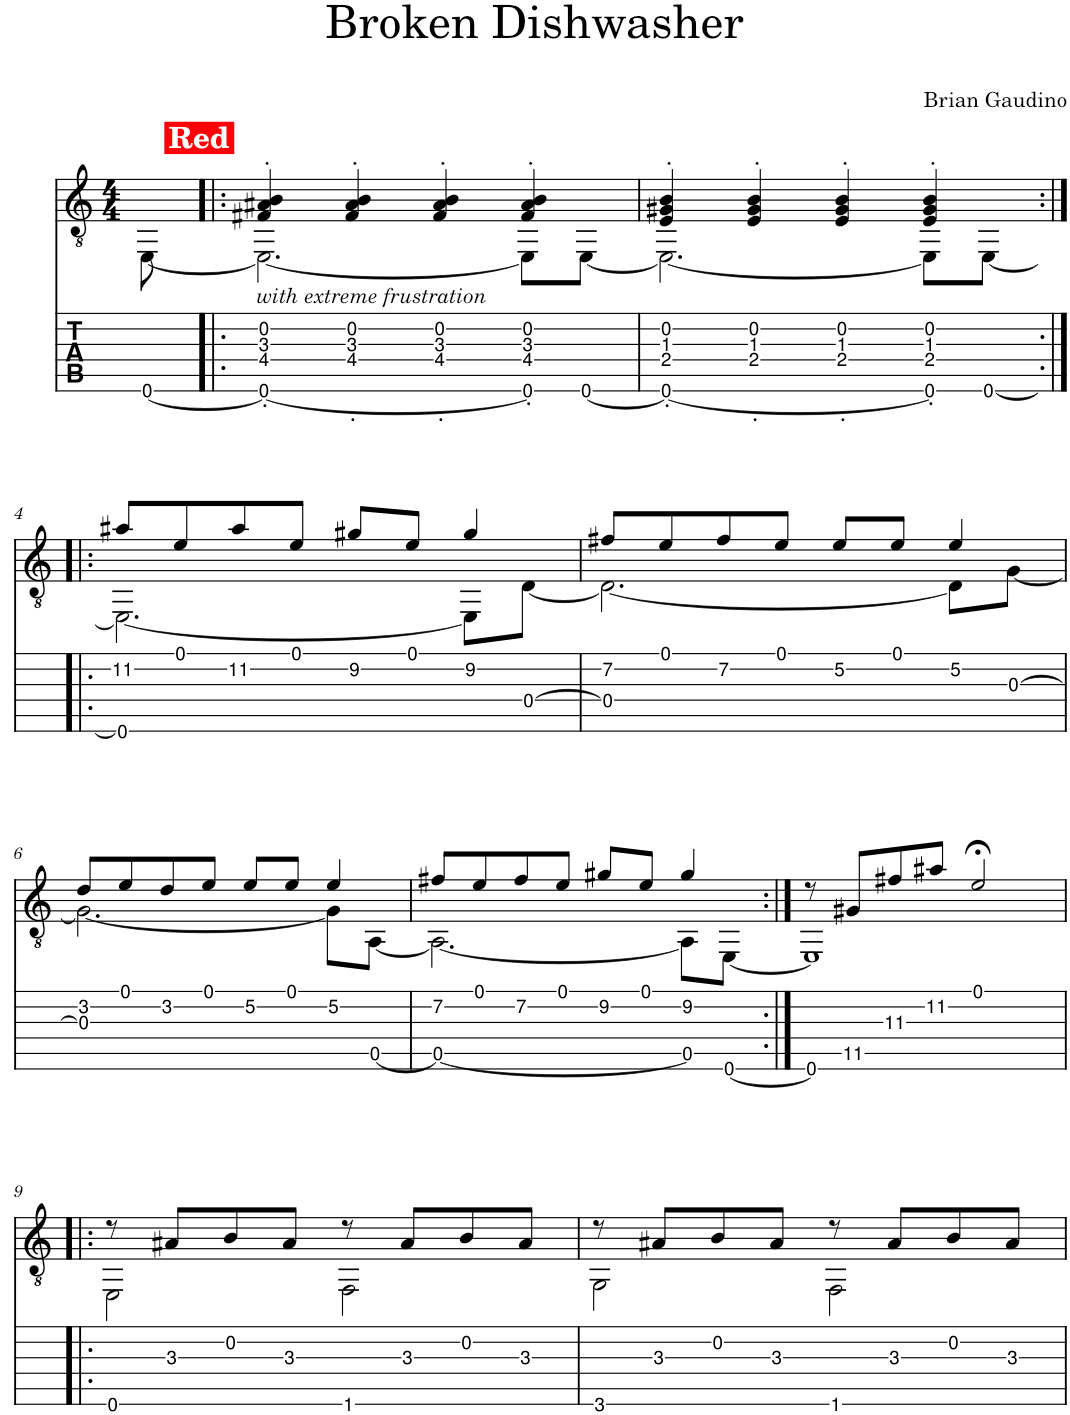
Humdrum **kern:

**kern	**kern
*part2	*part1
*staff2	*staff1
*I"Classical Guitar (Tablature)	*I"Classical Guitar
*stria6	*
*	*clefGv2
*k[]	*k[]
*M4/4	*M4/4
=1	=1
[8EE	[8EE\
!!LO:REH:place=s1:a:B:cj:color=#FFFFFF:fs=14:t=Red
=2!|:	=2!|:
*^	*^
!	!	!LO:TX:b:i:t=with extreme frustration	!
4F#X' 4A#X' 4B'	2.EE_	4F#X/' 4A#X/' 4B/'	2.EE\_
4F#' 4A#' 4B'	.	4F#/' 4A#/' 4B/'	.
4F#' 4A#' 4B'	.	4F#/' 4A#/' 4B/'	.
4F#' 4A#' 4B'	8EEL]	4F#/' 4A#/' 4B/'	8EE\L]
.	[8EEJ	.	[8EE\J
=3	=3	=3	=3
4E' 4G#X' 4B'	2.EE_	4E/' 4G#X/' 4B/'	2.EE\_
4E' 4G#' 4B'	.	4E/' 4G#/' 4B/'	.
4E' 4G#' 4B'	.	4E/' 4G#/' 4B/'	.
4E' 4G#' 4B'	8EEL]	4E/' 4G#/' 4B/'	8EE\L]
.	[8EEJ	.	[8EE\J
*v	*v	*	*
!!LO:LB:g=z	!!
=4:|!|:	=4:|!|:	=4:|!|:
8EE]\ 8b-\L	8a#X/L	2.EE\_
8eJ	8e/	.
8b-L	8a#/	.
8eJ	8e/J	.
8g#L	8g#X/L	.
8eJ	8e/J	.
8g#L	4g#/	8EE\L]
[8DJ	.	[8D\J
=5	=5	=5
8D]\ 8f#\L	8f#X/L	2.D\_
8eJ	8e/	.
8f#L	8f#/	.
8eJ	8e/J	.
8eL	8e/L	.
8eJ	8e/J	.
8eL	4e/	8D\L]
[8GJ	.	[8G\J
!!LO:LB:g=z	!!
=6	=6	=6
8G]\ 8d\L	8d/L	2.G\_
8eJ	8e/	.
8dL	8d/	.
8eJ	8e/J	.
8eL	8e/L	.
8eJ	8e/J	.
8eL	4e/	8G\L]
[8AAJ	.	[8AA\J
=7	=7	=7
*^	*	*
8f#XL	2.AA_	8f#X/L	2.AA\_
8eJ	.	8e/	.
8f#L	.	8f#/	.
8eJ	.	8e/J	.
8g#XL	.	8g#X/L	.
8eJ	.	8e/J	.
4g#	8AAL]	4g#/	8AA\L]
.	[8EEJ	.	[8EE\J
=8:|!	=8:|!	=8:|!	=8:|!
8r	1EE]	8r	1EE]
8G#X	.	8G#X/L	.
8f#XL	.	8f#X/	.
8a#XJ	.	8a#X/J	.
2e	.	2e;</	.
!!LO:LB:g=z	!!
=9!|:	=9!|:	=9!|:	=9!|:
8r	2EE	8r	2EE\
8A#X	.	8A#X/L	.
8BL	.	8B/	.
8A#J	.	8A#/J	.
8r	2FF	8r	2FF\
8A#	.	8A#/L	.
8BL	.	8B/	.
8A#J	.	8A#/J	.
=10	=10	=10	=10
8r	2GG	8r	2GG\
8A#X	.	8A#X/L	.
8BL	.	8B/	.
8A#J	.	8A#/J	.
8r	2FF	8r	2FF\
8A#	.	8A#/L	.
8BL	.	8B/	.
8A#J	.	8A#/J	.
*v	*v	*	*
*	*v	*v
=	=
*-	*-
